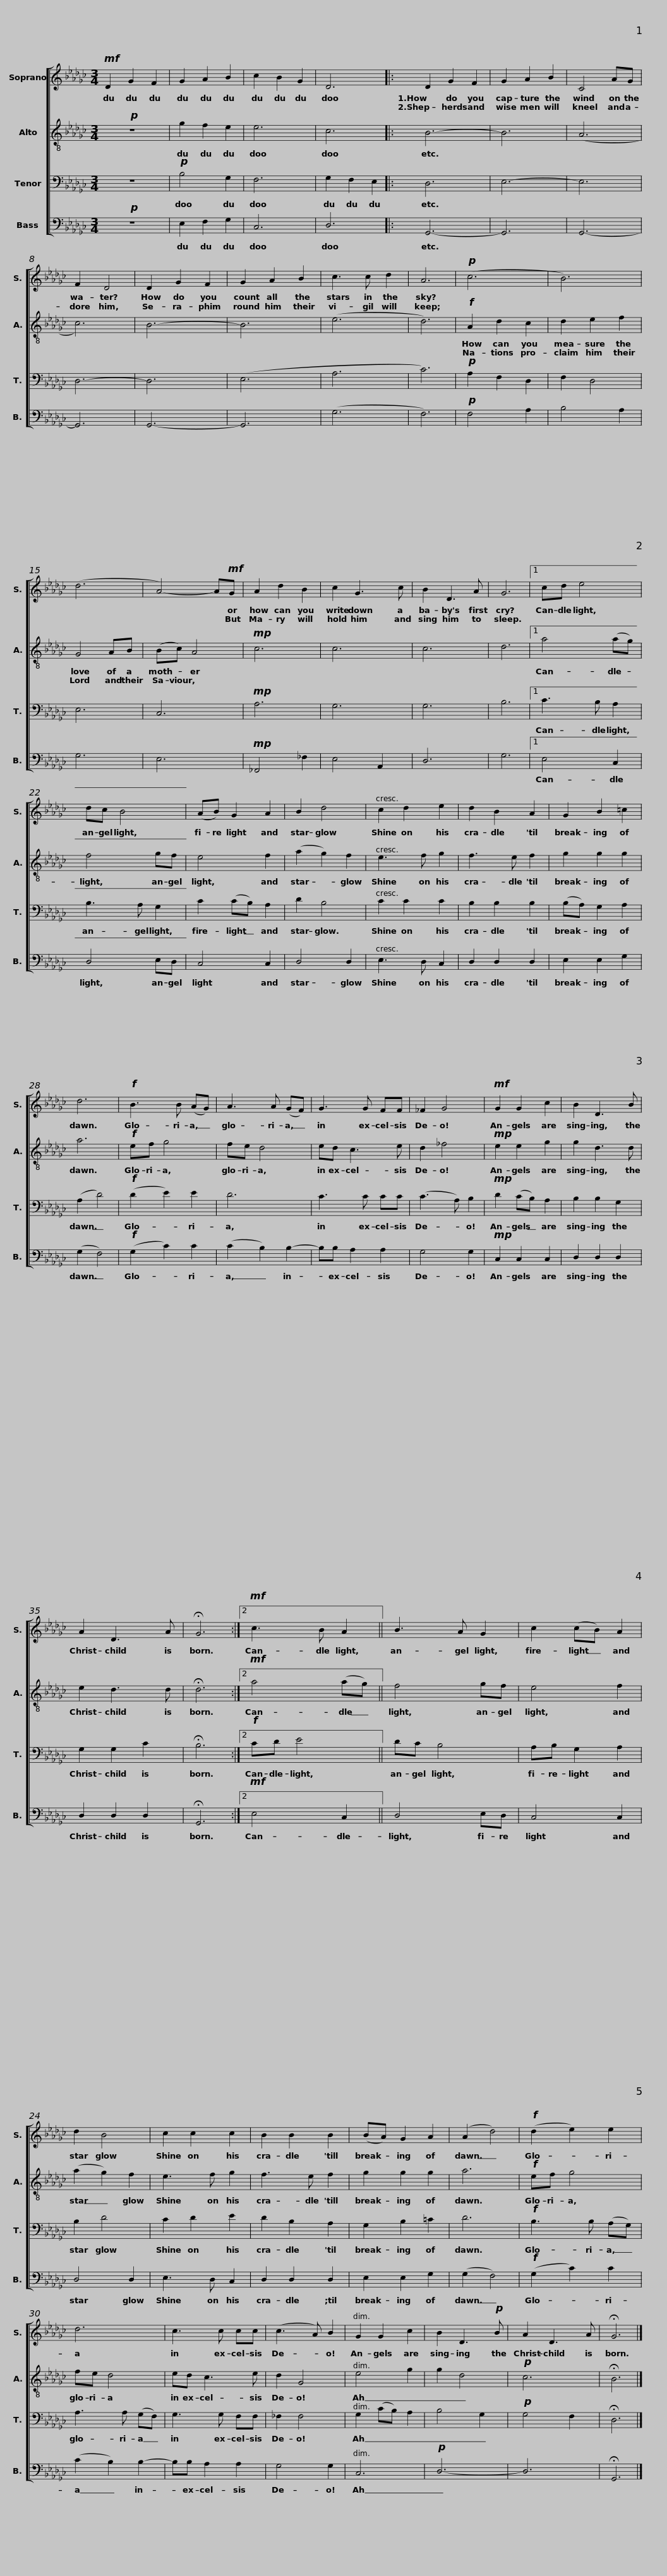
X:1
%%score [ 1 2 3 4 ]
L:1/8
M:3/4
I:linebreak $
K:Gb
V:1 treble
V:2 treble-8
V:3 bass
V:4 bass
V:1
!mf! D2 G2 F2 | G2 A2 B2 | c2 B2 G2 | D6 |: D2 G2 F2 | %5
 G2 A2 B2 |$ C4 AG | F2 D4 | D2 G2 F2 | G2 A2 B2 | %10
 c3 c d2 | A6 |$!p! (c6 | B6) | (d6 | %15
 A4-) A!mf!G | A2 d2 B2 |$ c2 G3 c | B2 D3 A | G6 |1 %20
 cd e4 | dc B4 |$ (AB) G2 A2 | B2 d4 | c2 d2 e2 | %25
 d2 B2 A2 | G2 B2 =c2 | d6 |$!f! B3 B (AG) | A3 A (GF) | %30
 G3 G FF | _F2 G4 |!mf! G2 G2 c2 |$ B2 D3 B | A2 D3 A | %35
 !fermata!G6 :|2!mf! c3 B A2 || B3 A G2 |$ c2 (cB) A2 | d2 B4 | %40
 c2 c2 c2 | B2 B2 B2 | (BA) G2 A2 | (A2 d4) |$!f! (d2 e2) e2 | %45
 d6 | c3 c cc | (c3 A) B2 | G2 G2 c2 | B2 D3!p! B |$ %50
 A2 D3 A | !fermata!G6 |] %52
V:2
!p! z6 | g2 f2 e2 | e6 | c6 |: B6- | %5
 B6 |$ (A6 | c6) | B6- | B6 | %10
 (e6 | d6) |$!f! A2 d2 c2 | d2 e2 f2 | G4 AB | %15
 (Bc) A4 |!mp! c6 |$ c6 | c6 | d6 |1 %20
 a4 (ag) | f4 gf |$ e4 f2 | (a2 g2) f2 | e3 f g2 | %25
 f3 e f2 | g2 g2 g2 | a6 |$!f! ef g4 | fe d4 | %30
 ed c3 e | d2 _f4 |!mp! e2 e2 g2 |$ g2 d3 d | e2 d3 d | %35
 !fermata!d6 :|2!mf! a4 (ag) || f4 gf |$ e4 f2 | (a2 g2) f2 | %40
 e3 f g2 | f3 e f2 | g2 g2 g2 | a6 |$!f! ef g4 | %45
 fe d4 | ed c3 e | d2 G4 | e4 g2 | g2 d4 |$ %50
!p! c6 | !fermata!B6 |] %52
V:3
 z6 |!p! B,4 G,2 | F,6 | G,2 F,2 E,2 |: D,6 | %5
 E,6- |$ E,6 | D,6- | D,6 | (E,6 | %10
 A,6 | C6) |$!p! A,2 F,2 D,2 | F,2 D,4 | E,6 | %15
 C,6 |!mp! A,6 |$ G,6 | G,6 | B,6 |1 %20
 C3 B, A,2 | B,3 A, G,2 |$ C2 (CB,) A,2 | D2 B,4 | C2 C2 C2 | %25
 B,2 B,2 B,2 | (B,A,) G,2 A,2 | (A,2 D4) |$!f! (D2 E2) E2 | D6 | %30
 C3 C CC | (C3 A,) B,2 |!mp! D2 (CB,) A,2 |$ B,2 B,2 G,2 | G,2 G,2 C2 | %35
 !fermata!B,6 :|2!f! CD E4 || DC B,4 |$ A,B, G,2 A,2 | B,2 D4 | %40
 C2 D2 E2 | D2 B,2 A,2 | G,2 B,2 =C2 | D6 |$!f! B,3 B, (A,G,) | %45
 A,3 A, (G,F,) | G,3 G, F,F, | _F,2 F,4 | G,2 (CB,) A,2 | B,4 G,2 |$ %50
!p! G,4 F,2 | !fermata!D,6 |] %52
V:4
!p! z6 | E,2 F,2 G,2 | C,6 | D,6 |: G,,6- | %5
 G,,6 |$ G,,6- | G,,6 | G,,6- | G,,6 | %10
 (G,6 | F,6) |$!p! F,4 A,2 | B,4 A,2 | G,6 | %15
 E,6 |!mp! _F,,4 _F,2 |$ E,4 A,,2 | D,6 | G,6 |1 %20
 E,4 C,2 | D,4 E,D, |$ C,4 C,2 | D,4 D,2 | E,3 D, C,2 | %25
 D,2 D,2 D,2 | E,2 E,2 G,2 | (G,2 F,4) |$!f! (G,2 C2) C2 | (C2 B,2) B,2- | %30
 B,B, A,2 A,2 | G,4 G,2 |!mp! C,2 C,2 C,2 |$ D,2 D,2 D,2 | D,2 D,2 D,2 | %35
 !fermata!G,,6 :|2!mf! E,4 C,2 || D,4 E,D, |$ C,4 C,2 | D,4 D,2 | %40
 E,3 D, C,2 | D,2 D,2 D,2 | E,2 E,2 G,2 | (G,2 F,4) |$!f! (G,2 C2) C2 | %45
 (C2 B,2) B,2- | B,B, A,2 A,2 | G,4 G,2 | C,6 |!p! D,6- |$ %50
 D,6 | !fermata!G,,6 |] %52
